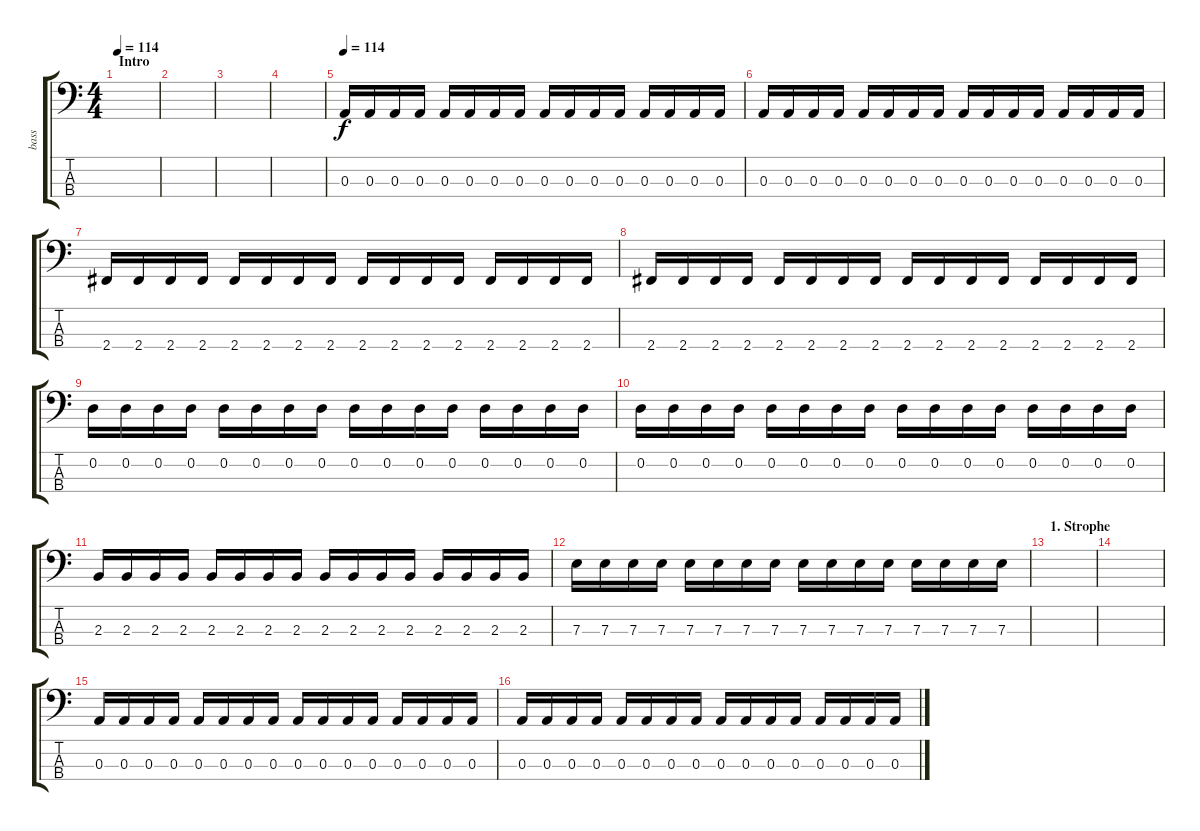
\track ("bass" "bass") {instrument electricbasspick}
\staff {score tabs}
\tuning (G2 D2 A1 E1) {hide}
\ts (4 4)
\section ("" "Intro")
\tempo 114
\tempo 100
\tempo 114
\clef f4
\ks c
|
|
|
|
\tempo 114
0.3.16 0.3.16 0.3.16 0.3.16 0.3.16 0.3.16 0.3.16 0.3.16 0.3.16 0.3.16 0.3.16 0.3.16 0.3.16 0.3.16 0.3.16 0.3.16 |
0.3.16 0.3.16 0.3.16 0.3.16 0.3.16 0.3.16 0.3.16 0.3.16 0.3.16 0.3.16 0.3.16 0.3.16 0.3.16 0.3.16 0.3.16 0.3.16 |
2.4.16 2.4.16 2.4.16 2.4.16 2.4.16 2.4.16 2.4.16 2.4.16 2.4.16 2.4.16 2.4.16 2.4.16 2.4.16 2.4.16 2.4.16 2.4.16 |
2.4.16 2.4.16 2.4.16 2.4.16 2.4.16 2.4.16 2.4.16 2.4.16 2.4.16 2.4.16 2.4.16 2.4.16 2.4.16 2.4.16 2.4.16 2.4.16 |
0.2.16 0.2.16 0.2.16 0.2.16 0.2.16 0.2.16 0.2.16 0.2.16 0.2.16 0.2.16 0.2.16 0.2.16 0.2.16 0.2.16 0.2.16 0.2.16 |
0.2.16 0.2.16 0.2.16 0.2.16 0.2.16 0.2.16 0.2.16 0.2.16 0.2.16 0.2.16 0.2.16 0.2.16 0.2.16 0.2.16 0.2.16 0.2.16 |
2.3.16 2.3.16 2.3.16 2.3.16 2.3.16 2.3.16 2.3.16 2.3.16 2.3.16 2.3.16 2.3.16 2.3.16 2.3.16 2.3.16 2.3.16 2.3.16 |
7.3.16 7.3.16 7.3.16 7.3.16 7.3.16 7.3.16 7.3.16 7.3.16 7.3.16 7.3.16 7.3.16 7.3.16 7.3.16 7.3.16 7.3.16 7.3.16 |
\section ("" "1. Strophe")
|
|
0.3.16{volume 10} 0.3.16 0.3.16 0.3.16 0.3.16 0.3.16 0.3.16 0.3.16 0.3.16 0.3.16 0.3.16 0.3.16 0.3.16 0.3.16 0.3.16 0.3.16 |
0.3.16 0.3.16 0.3.16 0.3.16 0.3.16 0.3.16 0.3.16 0.3.16 0.3.16 0.3.16 0.3.16 0.3.16 0.3.16 0.3.16 0.3.16 0.3.16
